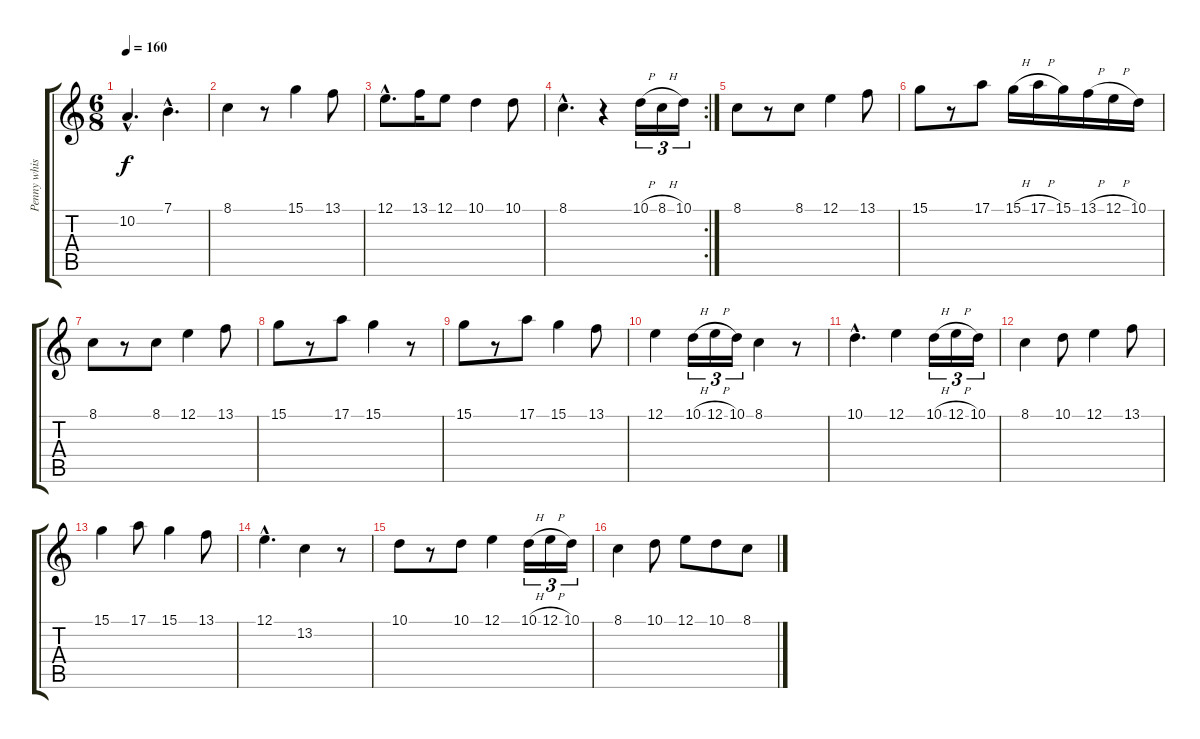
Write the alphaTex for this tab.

\track ("Penny whistle" "Penny whis") {instrument whistle}
\staff {score tabs}
\tuning (E4 B3 G3 D3 A2 E2) {hide}
\ts (6 8)
\tempo 160
\clef g2
\ks c
10.2{hac}.4{d dy f} 7.1{hac}.4{d} |
8.1.4 r.8 15.1.4 13.1.8 |
12.1{hac}.8{d} 13.1.16 12.1.8 10.1.4 10.1.8 |
\rc 2
8.1{hac}.4{d} r.4 10.1{h}.16{tu (3 2)} 8.1{h}.16{tu (3 2)} 10.1.16{tu (3 2)} |
8.1.8 r.8 8.1.8 12.1.4 13.1.8 |
15.1.8 r.8 17.1.8 15.1{h}.16 17.1{h}.16 15.1.16 13.1{h}.16 12.1{h}.16 10.1.16 |
8.1.8 r.8 8.1.8 12.1.4 13.1.8 |
15.1.8 r.8 17.1.8 15.1.4 r.8 |
15.1.8 r.8 17.1.8 15.1.4 13.1.8 |
12.1.4 10.1{h}.16{tu (3 2)} 12.1{h}.16{tu (3 2)} 10.1.16{tu (3 2)} 8.1.4 r.8 |
10.1{hac}.4{d} 12.1.4 10.1{h}.16{tu (3 2)} 12.1{h}.16{tu (3 2)} 10.1.16{tu (3 2)} |
8.1.4 10.1.8 12.1.4 13.1.8 |
15.1.4 17.1.8 15.1.4 13.1.8 |
12.1{hac}.4{d} 13.2.4 r.8 |
10.1.8 r.8 10.1.8 12.1.4 10.1{h}.16{tu (3 2)} 12.1{h}.16{tu (3 2)} 10.1.16{tu (3 2)} |
8.1.4 10.1.8 12.1.8 10.1.8 8.1.8
